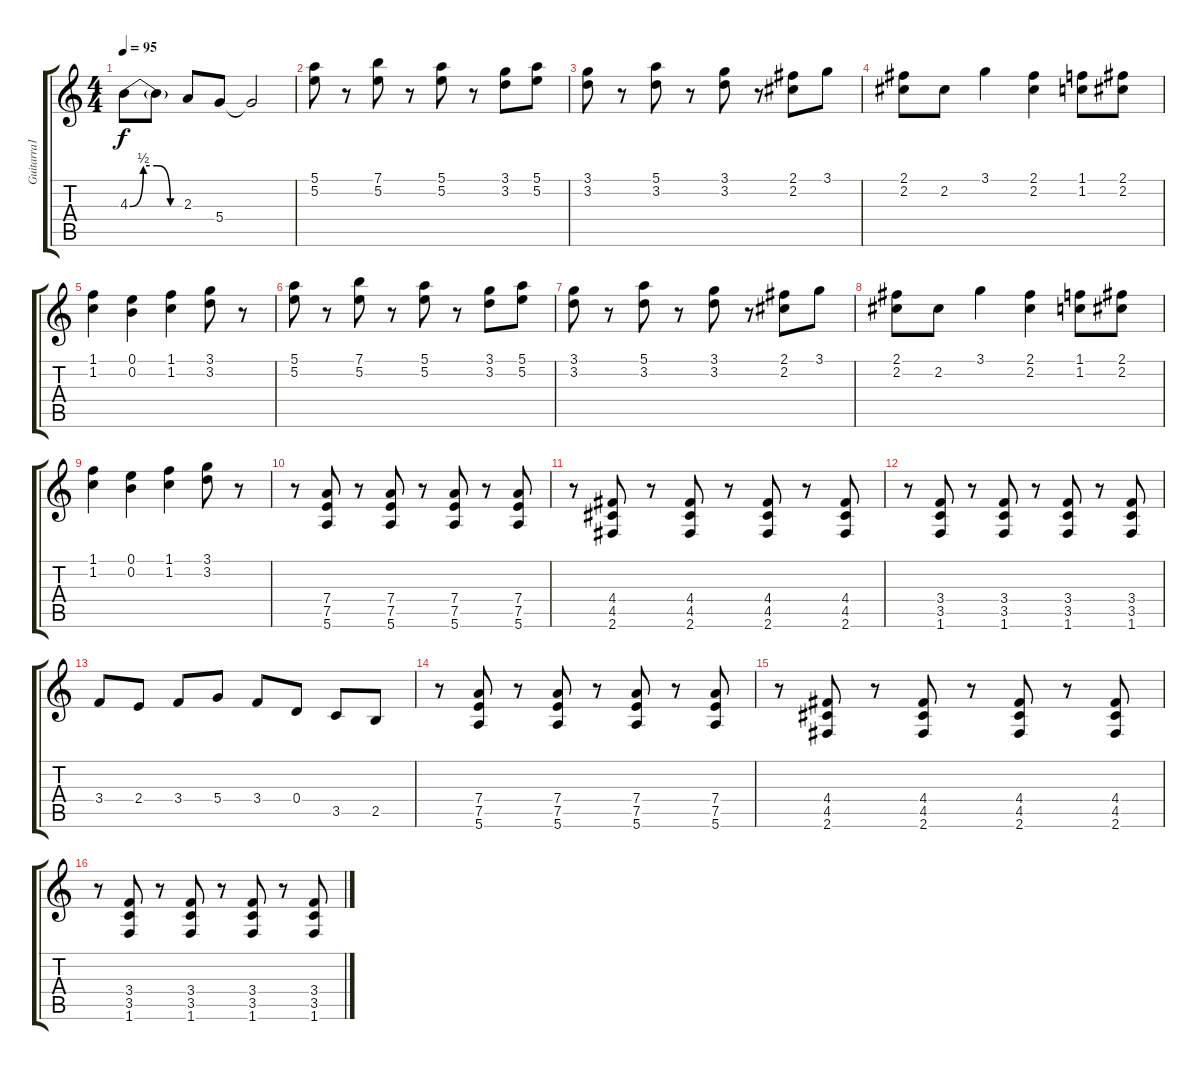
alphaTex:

\track ("Guitarra1 (Robe)" "Guitarra1 ") {instrument distortionguitar}
\staff {score tabs}
\tuning (E4 B3 G3 D3 A2 E2) {hide}
\ts (4 4)
\tempo 95
\clef g2
\ks c
4.3{be (custom 0 0 15 2 30 2 45 0 60 0)}.8{dy f} 4.3{t}.8 2.3.8 5.4.8 5.4{t}.2 |
(5.1 5.2).8 r.8 (7.1 5.2).8 r.8 (5.1 5.2).8 r.8 (3.1 3.2).8 (5.1 5.2).8 |
(3.1 3.2).8 r.8 (5.1 3.2).8 r.8 (3.1 3.2).8 r.8 (2.1 2.2).8 3.1.8 |
(2.1 2.2).8 2.2.8 3.1.4 (2.1 2.2).4 (1.1 1.2).8 (2.1 2.2).8 |
(1.1 1.2).4 (0.1 0.2).4 (1.1 1.2).4 (3.1 3.2).8 r.8 |
(5.1 5.2).8 r.8 (7.1 5.2).8 r.8 (5.1 5.2).8 r.8 (3.1 3.2).8 (5.1 5.2).8 |
(3.1 3.2).8 r.8 (5.1 3.2).8 r.8 (3.1 3.2).8 r.8 (2.1 2.2).8 3.1.8 |
(2.1 2.2).8 2.2.8 3.1.4 (2.1 2.2).4 (1.1 1.2).8 (2.1 2.2).8 |
(1.1 1.2).4 (0.1 0.2).4 (1.1 1.2).4 (3.1 3.2).8 r.8 |
r.8 (7.4 7.5 5.6).8 r.8 (7.4 7.5 5.6).8 r.8 (7.4 7.5 5.6).8 r.8 (7.4 7.5 5.6).8 |
r.8 (4.4 4.5 2.6).8 r.8 (4.4 4.5 2.6).8 r.8 (4.4 4.5 2.6).8 r.8 (4.4 4.5 2.6).8 |
r.8 (3.4 3.5 1.6).8 r.8 (3.4 3.5 1.6).8 r.8 (3.4 3.5 1.6).8 r.8 (3.4 3.5 1.6).8 |
3.4.8 2.4.8 3.4.8 5.4.8 3.4.8 0.4.8 3.5.8 2.5.8 |
r.8 (7.4 7.5 5.6).8 r.8 (7.4 7.5 5.6).8 r.8 (7.4 7.5 5.6).8 r.8 (7.4 7.5 5.6).8 |
r.8 (4.4 4.5 2.6).8 r.8 (4.4 4.5 2.6).8 r.8 (4.4 4.5 2.6).8 r.8 (4.4 4.5 2.6).8 |
r.8 (3.4 3.5 1.6).8 r.8 (3.4 3.5 1.6).8 r.8 (3.4 3.5 1.6).8 r.8 (3.4 3.5 1.6).8
